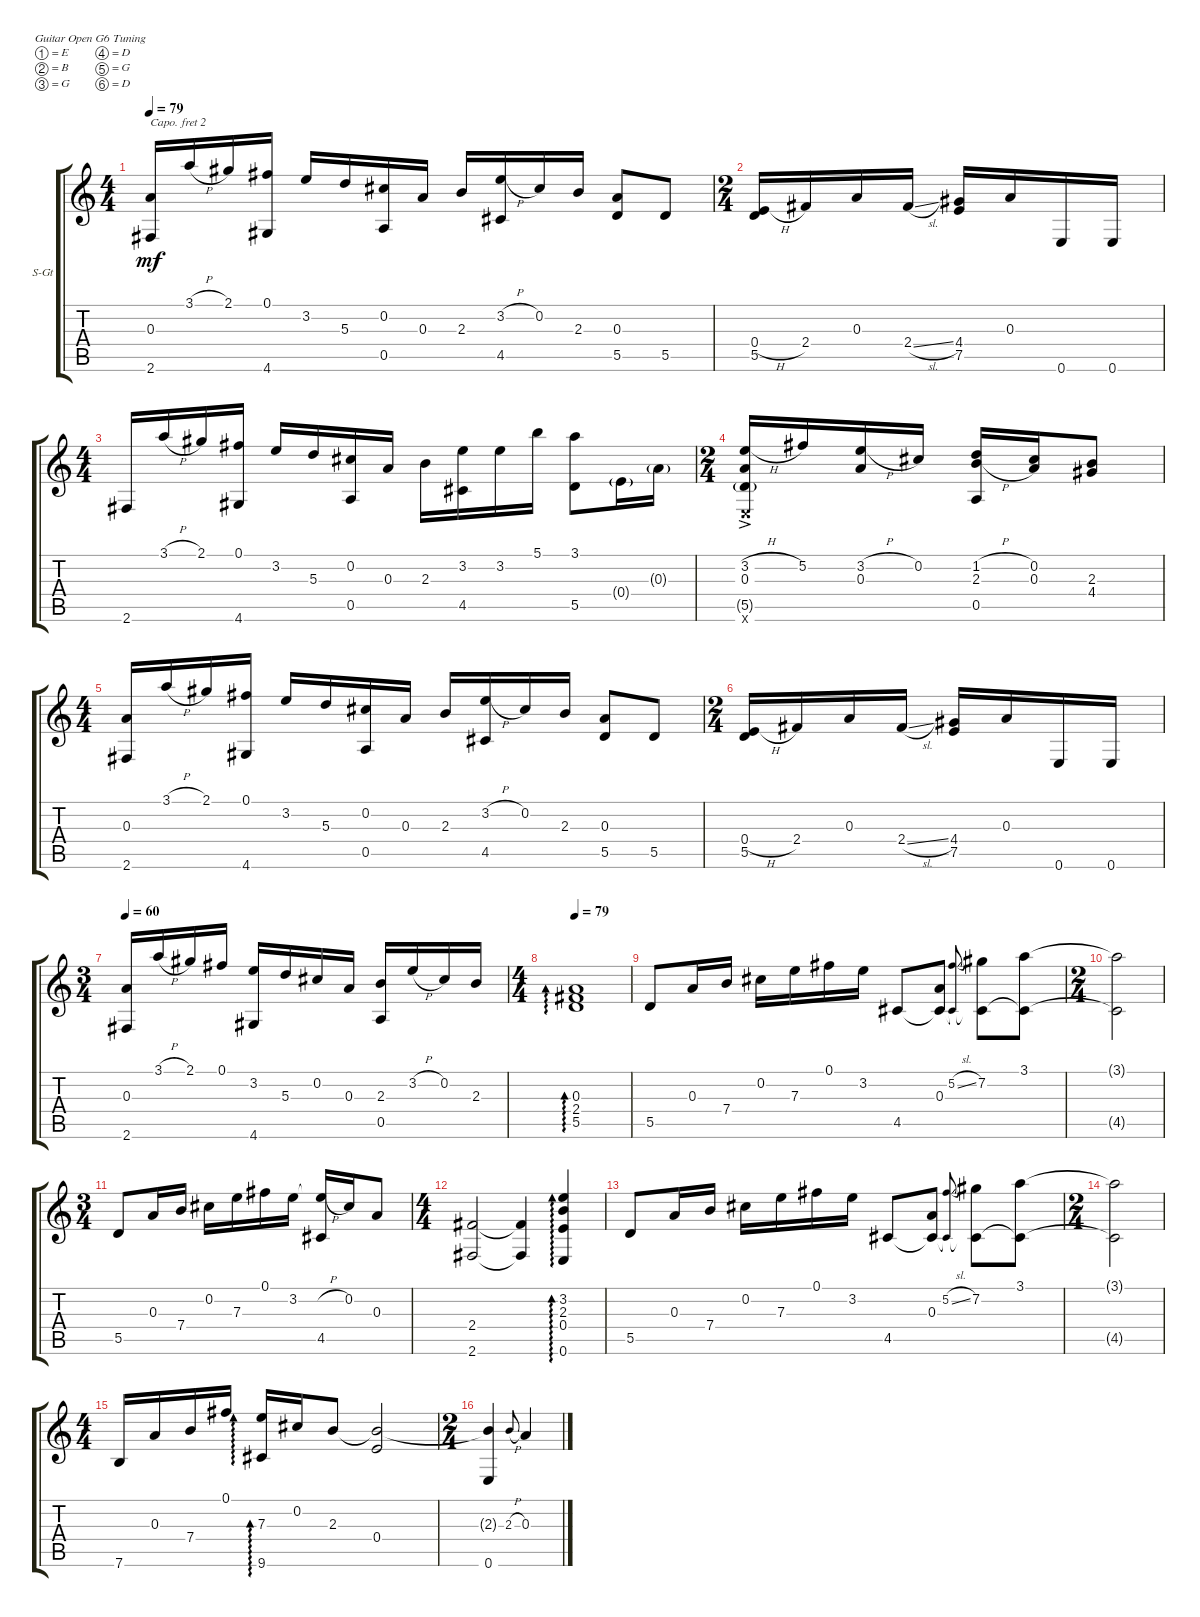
\defaultSystemsLayout 4
\bracketExtendMode groupsimilarinstruments
\firstSystemTrackNameOrientation horizontal
\otherSystemsTrackNameOrientation horizontal
\track ("Steel Guitar" "S-Gt") {instrument acousticguitarsteel}
\staff {score tabs}
\capo 2
\tuning (E4 B3 G3 D3 G2 D2)
\ts (4 4)
\tempo 79
\clef g2
\ks c
(2.6 0.3).16{dy mf} 3.1{h}.16 2.1.16 (0.1 4.6).16 3.2.16 5.3.16 (0.2 0.5).16 0.3.16 2.3.16 (3.2{h} 4.5).16 0.2.16 2.3.16 (5.5 0.3).8 5.5.8 |
\ts (2 4)
(5.5 0.4{h}).16 2.4.16 0.3.16 2.4{sl}.16 (7.5 4.4).16 0.3.16 0.6.16 0.6.16 |
\ts (4 4)
2.6.16 3.1{h}.16 2.1.16 (0.1 4.6).16 3.2.16 5.3.16 (0.2 0.5).16 0.3.16 2.3.16 (3.2 4.5).16 3.2.16 5.1.16 (3.1 5.5).8 0.4{g}.16 0.3{g}.16 |
\ts (2 4)
(5.5{g} 0.6{ac x} 3.2{h} 0.3).16 5.2.16 (3.2{h} 0.3).16 0.2.16 (1.2{h} 2.3{h} 0.5).16 (0.2 0.3).16 (2.3 4.4).8 |
\ts (4 4)
(2.6 0.3).16 3.1{h}.16 2.1.16 (0.1 4.6).16 3.2.16 5.3.16 (0.2 0.5).16 0.3.16 2.3.16 (3.2{h} 4.5).16 0.2.16 2.3.16 (5.5 0.3).8 5.5.8 |
\ts (2 4)
(5.5 0.4{h}).16 2.4.16 0.3.16 2.4{sl}.16 (7.5 4.4).16 0.3.16 0.6.16 0.6.16 |
\ts (3 4)
\tempo 60
(2.6 0.3).16 3.1{h}.16 2.1.16 0.1.16 (3.2 4.6).16 5.3.16 0.2.16 0.3.16 (2.3 0.5).16 3.2{h}.16 0.2.16 2.3.16 |
\ts (4 4)
\tempo 79
(5.5 2.4 0.3).1{ad 0} |
5.5.8 0.3.16 7.4.16 0.2.16 7.3.16 0.1.16 3.2.16 4.5.8 (0.3 4.5{t}).8 (5.2{sl} 4.5{t}).8{gr onbeat} (7.2 4.5{t}).8 (3.1 4.5{t}).8 |
\ts (2 4)
(3.1{t} 4.5{t}).2 |
\ts (3 4)
5.5.8 0.3.16 7.4.16 0.2.16 7.3.16 0.1.16 3.2.16 (4.5 3.2{h t}).16 0.2.16 0.3.8 |
\ts (4 4)
(2.4 2.6).2 (2.4{t} 2.6{t}).4 (3.2 2.3 0.6 0.4).4{ad 0} |
5.5.8 0.3.16 7.4.16 0.2.16 7.3.16 0.1.16 3.2.16 4.5.8 (0.3 4.5{t}).8 (5.2{sl} 4.5{t}).8{gr onbeat} (7.2 4.5{t}).8 (3.1 4.5{t}).8 |
\ts (2 4)
(3.1{t} 4.5{t}).2 |
\ts (4 4)
7.6.16 0.3.16 7.4.16 0.1.16 (7.3 9.6).16{ad 0} 0.2.16 2.3.8 (0.4 2.3{t}).2 |
\ts (2 4)
(2.3{t} 0.6).4 2.3{h}.8{gr onbeat} 0.3.4
